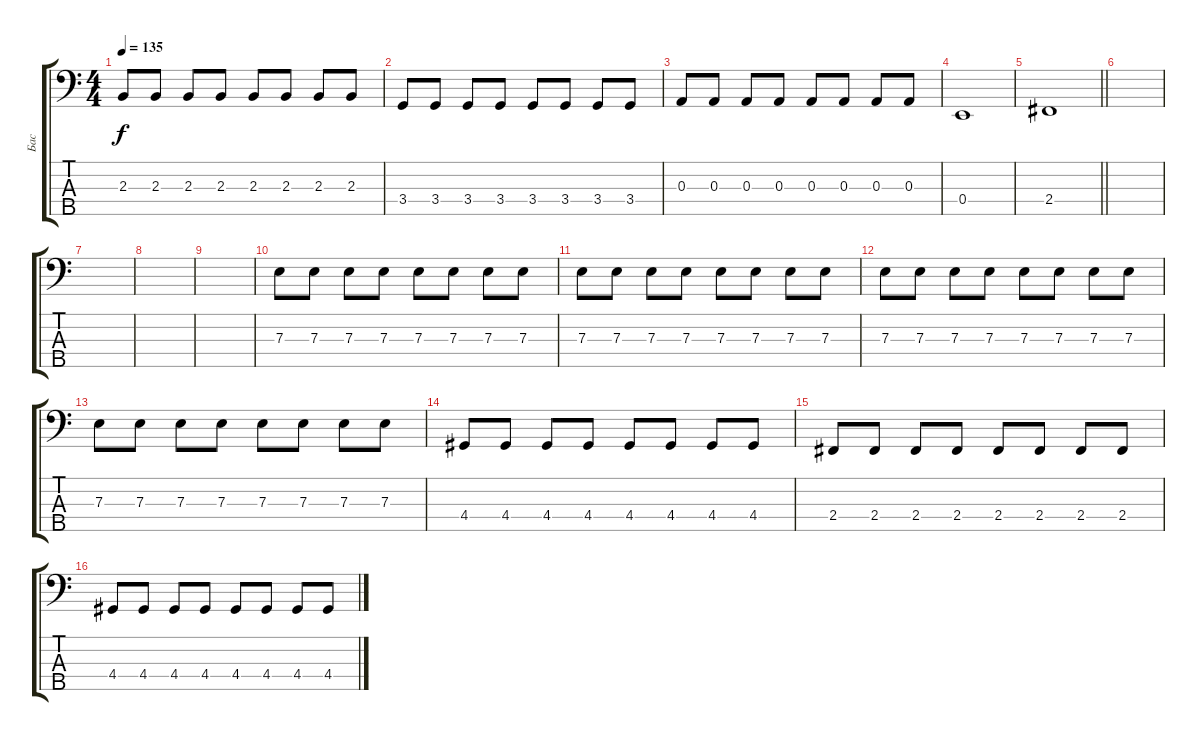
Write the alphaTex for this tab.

\track ("Бас" "Бас") {instrument electricbassfinger}
\staff {score tabs}
\tuning (G2 D2 A1 E1 B0) {hide}
\ts (4 4)
\tempo 135
\clef f4
\ks c
2.3.8{dy f} 2.3.8 2.3.8 2.3.8 2.3.8 2.3.8 2.3.8 2.3.8 |
3.4.8 3.4.8 3.4.8 3.4.8 3.4.8 3.4.8 3.4.8 3.4.8 |
0.3.8 0.3.8 0.3.8 0.3.8 0.3.8 0.3.8 0.3.8 0.3.8 |
0.4.1 |
\barLineRight lightlight
2.4.1 |
|
|
|
|
7.3.8{volume 13} 7.3.8 7.3.8 7.3.8 7.3.8 7.3.8 7.3.8 7.3.8 |
7.3.8 7.3.8 7.3.8 7.3.8 7.3.8 7.3.8 7.3.8 7.3.8 |
7.3.8 7.3.8 7.3.8 7.3.8 7.3.8 7.3.8 7.3.8 7.3.8 |
7.3.8 7.3.8 7.3.8 7.3.8 7.3.8 7.3.8 7.3.8 7.3.8 |
4.4.8 4.4.8 4.4.8 4.4.8 4.4.8 4.4.8 4.4.8 4.4.8 |
2.4.8 2.4.8 2.4.8 2.4.8 2.4.8 2.4.8 2.4.8 2.4.8 |
4.4.8 4.4.8 4.4.8 4.4.8 4.4.8 4.4.8 4.4.8 4.4.8
